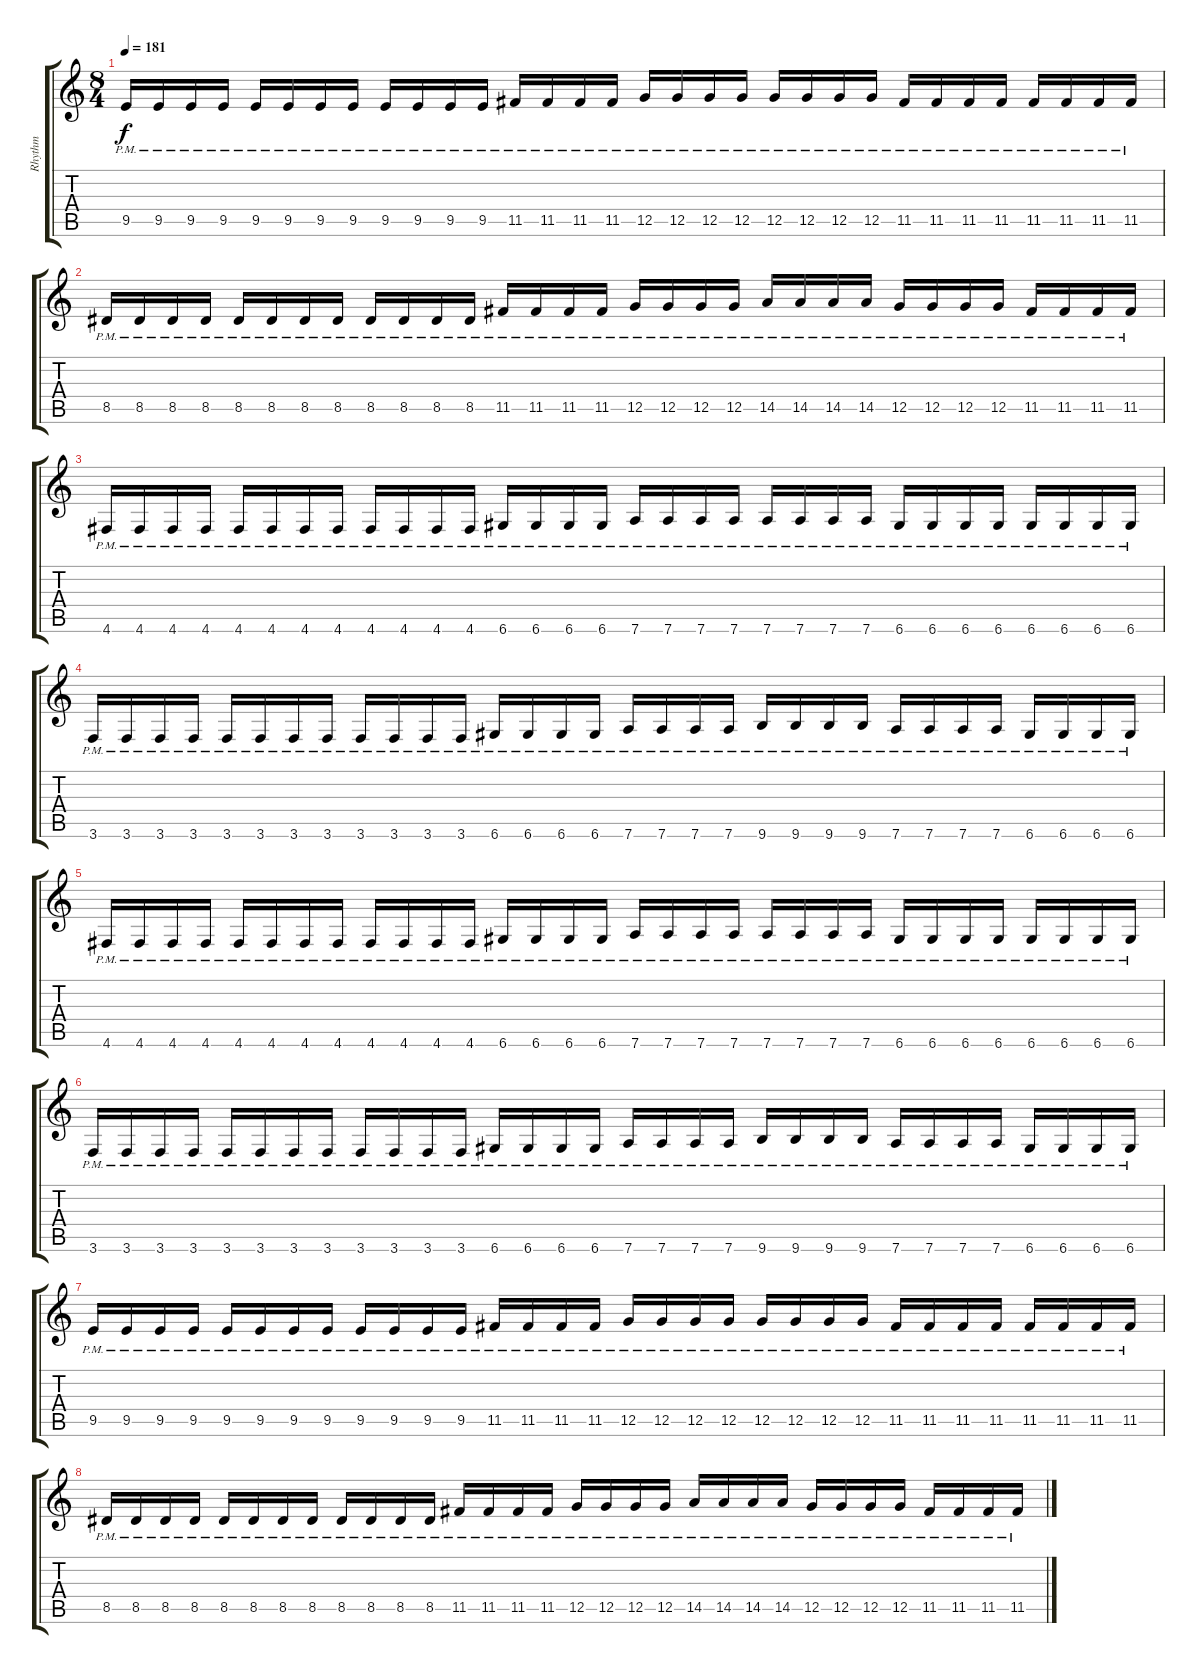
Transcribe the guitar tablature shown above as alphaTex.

\track ("Rhythm" "Rhythm") {instrument overdrivenguitar}
\staff {score tabs}
\tuning (D4 A3 F3 C3 G2 D2) {hide}
\ts (8 4)
\tempo 181
\clef g2
\ks c
9.5{pm}.16{dy f} 9.5{pm}.16 9.5{pm}.16 9.5{pm}.16 9.5{pm}.16 9.5{pm}.16 9.5{pm}.16 9.5{pm}.16 9.5{pm}.16 9.5{pm}.16 9.5{pm}.16 9.5{pm}.16 11.5{pm}.16 11.5{pm}.16 11.5{pm}.16 11.5{pm}.16 12.5{pm}.16 12.5{pm}.16 12.5{pm}.16 12.5{pm}.16 12.5{pm}.16 12.5{pm}.16 12.5{pm}.16 12.5{pm}.16 11.5{pm}.16 11.5{pm}.16 11.5{pm}.16 11.5{pm}.16 11.5{pm}.16 11.5{pm}.16 11.5{pm}.16 11.5{pm}.16 |
8.5{pm}.16 8.5{pm}.16 8.5{pm}.16 8.5{pm}.16 8.5{pm}.16 8.5{pm}.16 8.5{pm}.16 8.5{pm}.16 8.5{pm}.16 8.5{pm}.16 8.5{pm}.16 8.5{pm}.16 11.5{pm}.16 11.5{pm}.16 11.5{pm}.16 11.5{pm}.16 12.5{pm}.16 12.5{pm}.16 12.5{pm}.16 12.5{pm}.16 14.5{pm}.16 14.5{pm}.16 14.5{pm}.16 14.5{pm}.16 12.5{pm}.16 12.5{pm}.16 12.5{pm}.16 12.5{pm}.16 11.5{pm}.16 11.5{pm}.16 11.5{pm}.16 11.5{pm}.16 |
4.6{pm}.16 4.6{pm}.16 4.6{pm}.16 4.6{pm}.16 4.6{pm}.16 4.6{pm}.16 4.6{pm}.16 4.6{pm}.16 4.6{pm}.16 4.6{pm}.16 4.6{pm}.16 4.6{pm}.16 6.6{pm}.16 6.6{pm}.16 6.6{pm}.16 6.6{pm}.16 7.6{pm}.16 7.6{pm}.16 7.6{pm}.16 7.6{pm}.16 7.6{pm}.16 7.6{pm}.16 7.6{pm}.16 7.6{pm}.16 6.6{pm}.16 6.6{pm}.16 6.6{pm}.16 6.6{pm}.16 6.6{pm}.16 6.6{pm}.16 6.6{pm}.16 6.6{pm}.16 |
3.6{pm}.16 3.6{pm}.16 3.6{pm}.16 3.6{pm}.16 3.6{pm}.16 3.6{pm}.16 3.6{pm}.16 3.6{pm}.16 3.6{pm}.16 3.6{pm}.16 3.6{pm}.16 3.6{pm}.16 6.6{pm}.16 6.6{pm}.16 6.6{pm}.16 6.6{pm}.16 7.6{pm}.16 7.6{pm}.16 7.6{pm}.16 7.6{pm}.16 9.6{pm}.16 9.6{pm}.16 9.6{pm}.16 9.6{pm}.16 7.6{pm}.16 7.6{pm}.16 7.6{pm}.16 7.6{pm}.16 6.6{pm}.16 6.6{pm}.16 6.6{pm}.16 6.6{pm}.16 |
4.6{pm}.16 4.6{pm}.16 4.6{pm}.16 4.6{pm}.16 4.6{pm}.16 4.6{pm}.16 4.6{pm}.16 4.6{pm}.16 4.6{pm}.16 4.6{pm}.16 4.6{pm}.16 4.6{pm}.16 6.6{pm}.16 6.6{pm}.16 6.6{pm}.16 6.6{pm}.16 7.6{pm}.16 7.6{pm}.16 7.6{pm}.16 7.6{pm}.16 7.6{pm}.16 7.6{pm}.16 7.6{pm}.16 7.6{pm}.16 6.6{pm}.16 6.6{pm}.16 6.6{pm}.16 6.6{pm}.16 6.6{pm}.16 6.6{pm}.16 6.6{pm}.16 6.6{pm}.16 |
3.6{pm}.16 3.6{pm}.16 3.6{pm}.16 3.6{pm}.16 3.6{pm}.16 3.6{pm}.16 3.6{pm}.16 3.6{pm}.16 3.6{pm}.16 3.6{pm}.16 3.6{pm}.16 3.6{pm}.16 6.6{pm}.16 6.6{pm}.16 6.6{pm}.16 6.6{pm}.16 7.6{pm}.16 7.6{pm}.16 7.6{pm}.16 7.6{pm}.16 9.6{pm}.16 9.6{pm}.16 9.6{pm}.16 9.6{pm}.16 7.6{pm}.16 7.6{pm}.16 7.6{pm}.16 7.6{pm}.16 6.6{pm}.16 6.6{pm}.16 6.6{pm}.16 6.6{pm}.16 |
9.5{pm}.16 9.5{pm}.16 9.5{pm}.16 9.5{pm}.16 9.5{pm}.16 9.5{pm}.16 9.5{pm}.16 9.5{pm}.16 9.5{pm}.16 9.5{pm}.16 9.5{pm}.16 9.5{pm}.16 11.5{pm}.16 11.5{pm}.16 11.5{pm}.16 11.5{pm}.16 12.5{pm}.16 12.5{pm}.16 12.5{pm}.16 12.5{pm}.16 12.5{pm}.16 12.5{pm}.16 12.5{pm}.16 12.5{pm}.16 11.5{pm}.16 11.5{pm}.16 11.5{pm}.16 11.5{pm}.16 11.5{pm}.16 11.5{pm}.16 11.5{pm}.16 11.5{pm}.16 |
8.5{pm}.16 8.5{pm}.16 8.5{pm}.16 8.5{pm}.16 8.5{pm}.16 8.5{pm}.16 8.5{pm}.16 8.5{pm}.16 8.5{pm}.16 8.5{pm}.16 8.5{pm}.16 8.5{pm}.16 11.5{pm}.16 11.5{pm}.16 11.5{pm}.16 11.5{pm}.16 12.5{pm}.16 12.5{pm}.16 12.5{pm}.16 12.5{pm}.16 14.5{pm}.16 14.5{pm}.16 14.5{pm}.16 14.5{pm}.16 12.5{pm}.16 12.5{pm}.16 12.5{pm}.16 12.5{pm}.16 11.5{pm}.16 11.5{pm}.16 11.5{pm}.16 11.5{pm}.16
